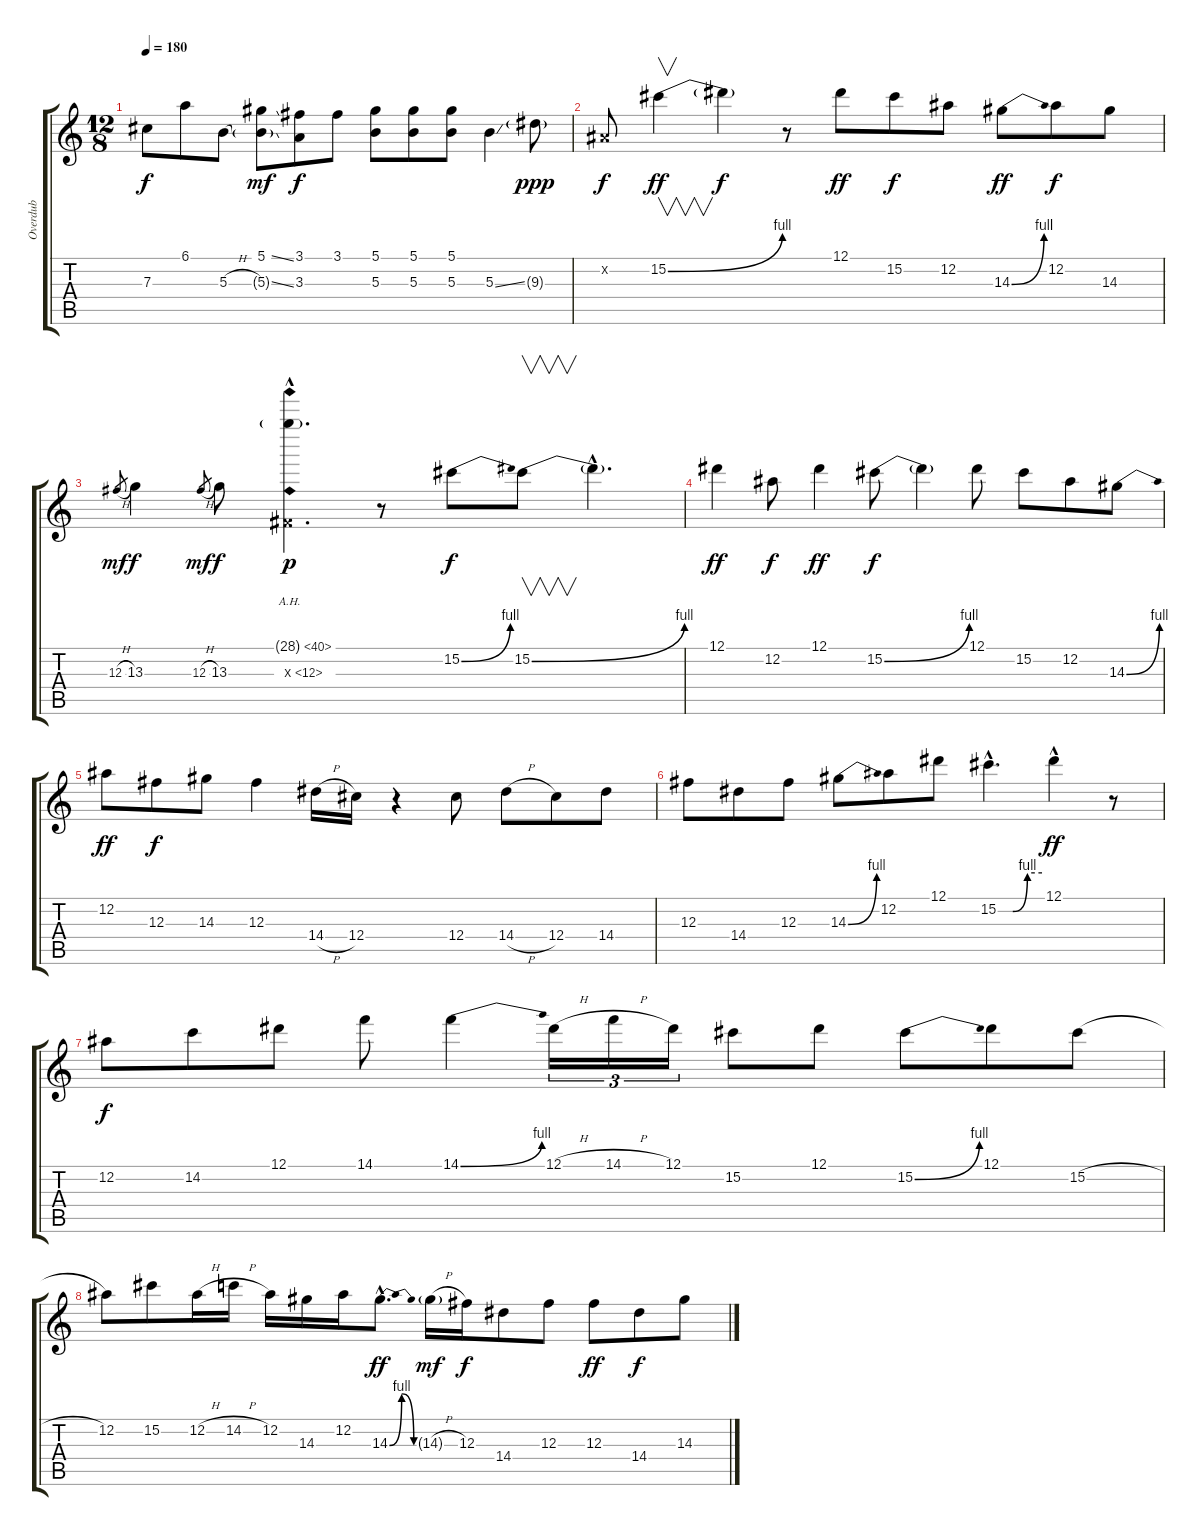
\track ("Overdub" "Overdub") {instrument fretlessbass}
\staff {score tabs}
\tuning (Eb4 Bb3 Gb3 Db3 Ab2 Eb2) {hide}
\ts (12 8)
\tempo 180
\clef g2
\ks c
7.3.8{dy f} 6.1.8 5.3{h}.8 (5.1{ss} 5.3{ss g}).8{dy mf} (3.1 3.3).8{dy f} 3.1.8 (5.1 5.3).8 (5.1 5.3).8 (5.1 5.3).8 5.3{ss}.4 9.3{g}.8{dy ppp} |
0.2{x}.8{dy f} 15.2{be (bend 0 0 60 4)}.4{v dy ff} 15.2{t}.4{dy f} r.8 12.1.8{dy ff} 15.2.8{dy f} 12.2.8 14.3{be (bend 0 0 60 4)}.8{dy ff} 12.2.8{dy f} 14.3.8 |
12.3{h}.8{gr dy mf} 13.3.4{dy f} 12.3{h}.8{gr dy mf} 13.3.8{dy f} (28.1{ah 12 g hac} 0.3{ah 12 hac x}).4{d dy p} r.8 15.2{be (bend 0 0 60 4)}.8{dy f} 15.2{be (bend 0 0 60 4)}.8{v} 15.2{hac t}.4{d} |
12.1.4{dy ff} 12.2.8{dy f} 12.1.4{dy ff} 15.2{be (bend 0 0 60 4)}.8{dy f} 15.2{t}.4 12.1.8 15.2.8 12.2.8 14.3{be (bend 0 0 60 4)}.8 |
12.2.8{dy ff} 12.3.8{dy f} 14.3.8 12.3.4 14.4{h}.16 12.4.16 r.4 12.4.8 14.4{h}.8 12.4.8 14.4.8 |
12.3.8 14.4.8 12.3.8 14.3{be (bend 0 0 60 4)}.8 12.2.8 12.1.8 15.2{be (custom 0 0 20 0 40 4 60 4) hac}.4{d} 12.1{hac}.4{dy ff} r.8 |
12.2.8{dy f} 14.2.8 12.1.8 14.1.8 14.1{be (bend 0 0 60 4)}.4 12.1{h}.16{tu (3 2)} 14.1{h}.16{tu (3 2)} 12.1.16{tu (3 2)} 15.2.8 12.1.8 15.2{be (bend 0 0 60 4)}.8 12.1.8 15.2{h}.8 |
12.2.8 15.2.8 12.2{h}.16 14.2{h}.16 12.2.16 14.3.16 12.2.16 14.3{be (bendrelease 0 0 15 4 30 4 60 0) hac}.8{d dy ff} 14.3{h g}.16{dy mf} 12.3.16{dy f} 14.4.8 12.3.8 12.3.8{dy ff} 14.4.8{dy f} 14.3.8
